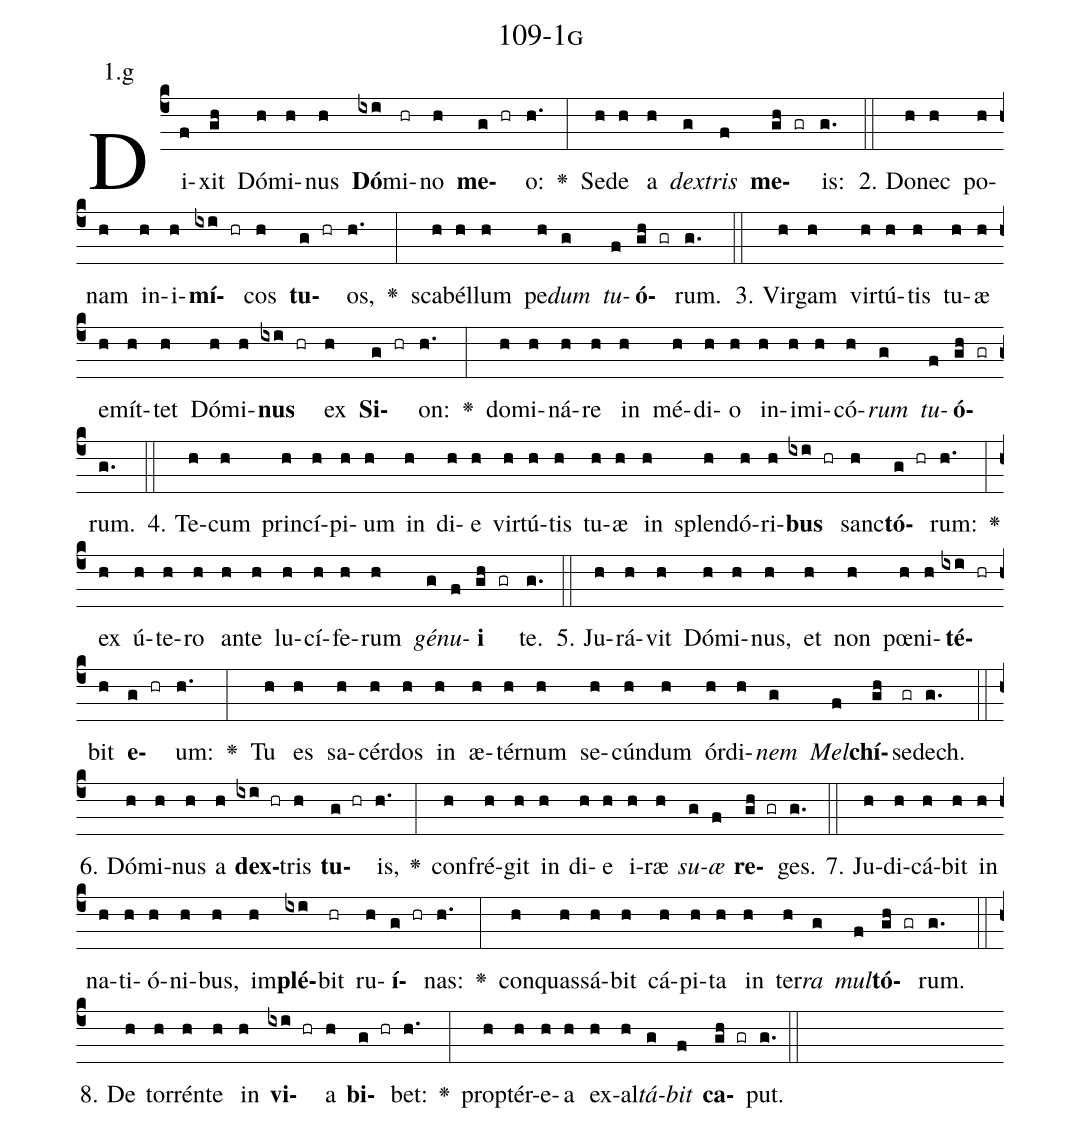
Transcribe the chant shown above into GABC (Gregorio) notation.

name: 109-1g;
annotation: 1.g;
%%
(c4)Di(f)xit(gh) Dó(h)mi(h)nus(h) <b>Dó</b>(ixi)mi(hr)no(h) <b>me</b>(g hr)o:(h.) <v>\greheightstar</v>(:) Se(h)de(h) a(h) <i>dex</i>(g)<i>tris</i>(f) <b>me</b>(gh gr)is:(g.) (::)
2. Do(h)nec(h) po(h)nam(h) in(h)i(h)<b>mí</b>(ixi hr)cos(h) <b>tu</b>(g hr)os,(h.) <v>\greheightstar</v>(:) sca(h)bél(h)lum(h) pe(h)<i>dum</i>(g) <i>tu</i>(f)<b>ó</b>(gh gr)rum.(g.) (::)
3. Vir(h)gam(h) vir(h)tú(h)tis(h) tu(h)æ(h) e(h)mít(h)tet(h) Dó(h)mi(h)<b>nus</b>(ixi hr) ex(h) <b>Si</b>(g hr)on:(h.) <v>\greheightstar</v>(:) do(h)mi(h)ná(h)re(h) in(h) mé(h)di(h)o(h) in(h)i(h)mi(h)có(h)<i>rum</i>(g) <i>tu</i>(f)<b>ó</b>(gh gr)rum.(g.) (::)
4. Te(h)cum(h) prin(h)cí(h)pi(h)um(h) in(h) di(h)e(h) vir(h)tú(h)tis(h) tu(h)æ(h) in(h) splen(h)dó(h)ri(h)<b>bus</b>(ixi hr) sanc(h)<b>tó</b>(g hr)rum:(h.) <v>\greheightstar</v>(:) ex(h) ú(h)te(h)ro(h) an(h)te(h) lu(h)cí(h)fe(h)rum(h) <i>gé</i>(g)<i>nu</i>(f)<b>i</b>(gh gr) te.(g.) (::)
5. Ju(h)rá(h)vit(h) Dó(h)mi(h)nus,(h) et(h) non(h) pœ(h)ni(h)<b>té</b>(ixi hr)bit(h) <b>e</b>(g hr)um:(h.) <v>\greheightstar</v>(:) Tu(h) es(h) sa(h)cér(h)dos(h) in(h) æ(h)tér(h)num(h) se(h)cún(h)dum(h) ór(h)di(h)<i>nem</i>(g) <i>Mel</i>(f)<b>chí</b>(gh)se(gr)dech.(g.) (::)
6. Dó(h)mi(h)nus(h) a(h) <b>dex</b>(ixi hr)tris(h) <b>tu</b>(g hr)is,(h.) <v>\greheightstar</v>(:) con(h)fré(h)git(h) in(h) di(h)e(h) i(h)ræ(h) <i>su</i>(g)<i>æ</i>(f) <b>re</b>(gh gr)ges.(g.) (::)
7. Ju(h)di(h)cá(h)bit(h) in(h) na(h)ti(h)ó(h)ni(h)bus,(h) im(h)<b>plé</b>(ixi)bit(hr) ru(h)<b>í</b>(g hr)nas:(h.) <v>\greheightstar</v>(:) con(h)quas(h)sá(h)bit(h) cá(h)pi(h)ta(h) in(h) ter(h)<i>ra</i>(g) <i>mul</i>(f)<b>tó</b>(gh gr)rum.(g.) (::)
8. De(h) tor(h)rén(h)te(h) in(h) <b>vi</b>(ixi hr)a(h) <b>bi</b>(g hr)bet:(h.) <v>\greheightstar</v>(:) prop(h)tér(h)e(h)a(h) ex(h)al(h)<i>tá</i>(g)<i>bit</i>(f) <b>ca</b>(gh gr)put.(g.) (::)
